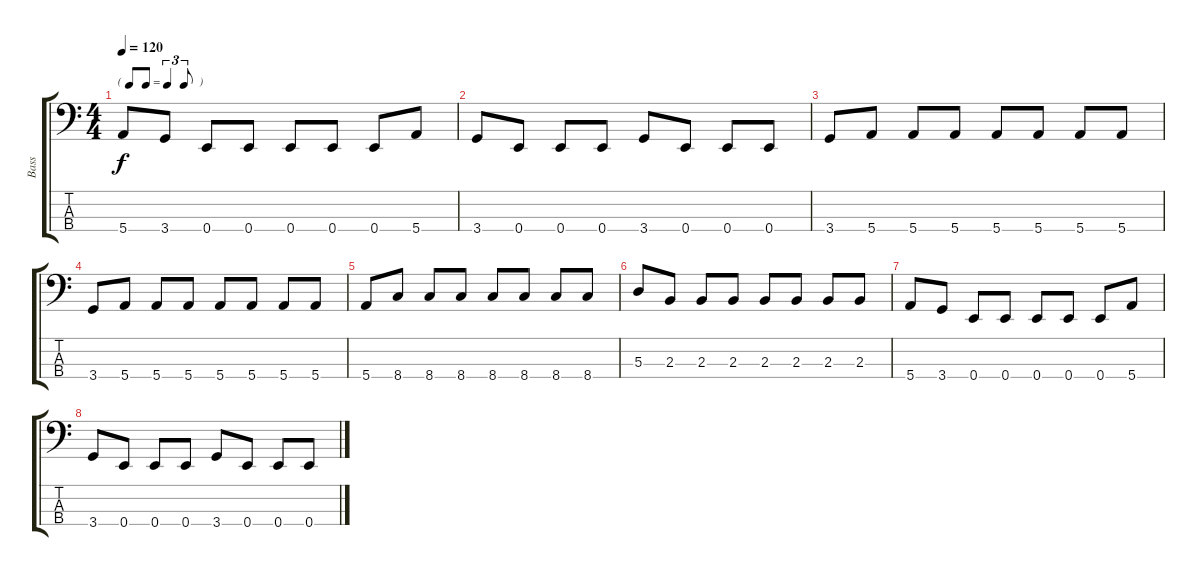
\track ("Bass" "Bass") {instrument electricbassfinger}
\staff {score tabs}
\tuning (G2 D2 A1 E1) {hide}
\ts (4 4)
\tf triplet8th
\tempo 120
\clef f4
\ks c
5.4.8{dy f} 3.4.8 0.4.8 0.4.8 0.4.8 0.4.8 0.4.8 5.4.8 |
3.4.8 0.4.8 0.4.8 0.4.8 3.4.8 0.4.8 0.4.8 0.4.8 |
3.4.8 5.4.8 5.4.8 5.4.8 5.4.8 5.4.8 5.4.8 5.4.8 |
3.4.8 5.4.8 5.4.8 5.4.8 5.4.8 5.4.8 5.4.8 5.4.8 |
5.4.8 8.4.8 8.4.8 8.4.8 8.4.8 8.4.8 8.4.8 8.4.8 |
5.3.8 2.3.8 2.3.8 2.3.8 2.3.8 2.3.8 2.3.8 2.3.8 |
5.4.8 3.4.8 0.4.8 0.4.8 0.4.8 0.4.8 0.4.8 5.4.8 |
3.4.8 0.4.8 0.4.8 0.4.8 3.4.8 0.4.8 0.4.8 0.4.8
